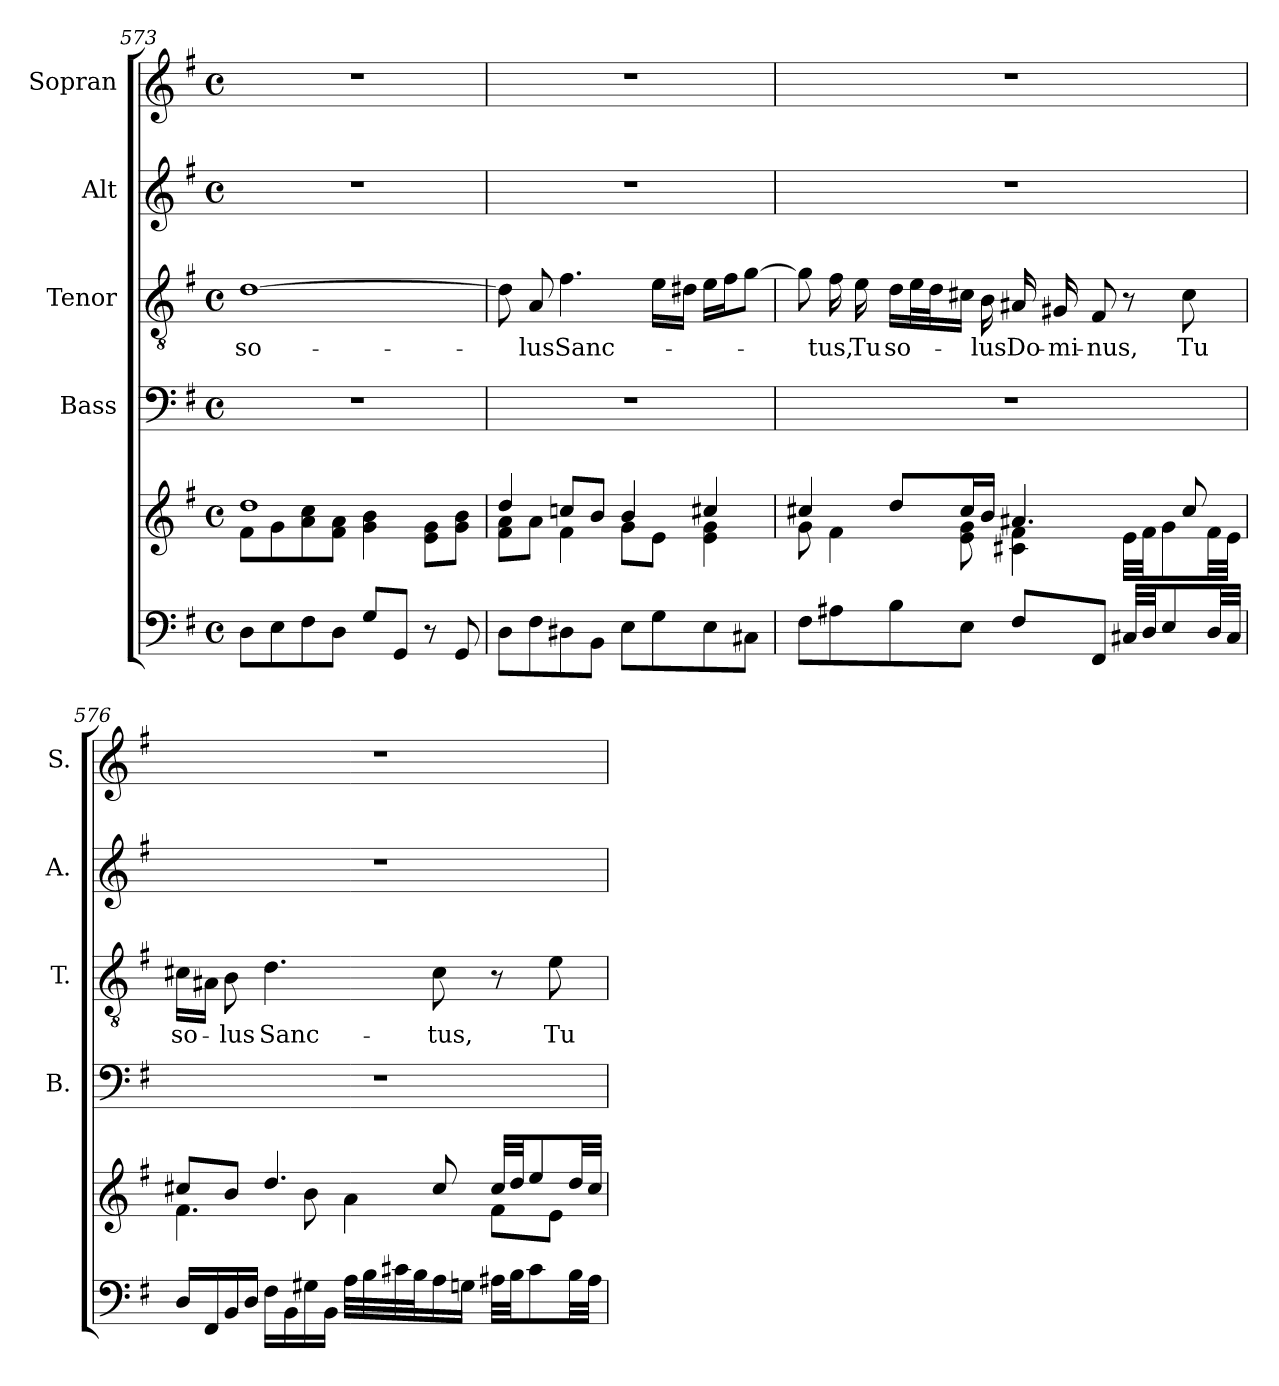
**kern	**kern	**kern	**kern	**text	**kern	**kern
*part5	*part5	*part4	*part3	*part3	*part2	*part1
*staff6	*staff5	*staff4	*staff3	*staff3	*staff2	*staff1
*	*	*I"Bass	*I"Tenor	*	*I"Alt	*I"Sopran
*	*	*I'B.	*I'T.	*	*I'A.	*I'S.
*clefF4	*clefG2	*clefF4	*clefGv2	*	*clefG2	*clefG2
*k[f#]	*k[f#]	*k[f#]	*k[f#]	*	*k[f#]	*k[f#]
*G:	*G:	*G:	*G:	*	*G:	*G:
*M4/4	*M4/4	*M4/4	*M4/4	*	*M4/4	*M4/4
*met(c)	*met(c)	*met(c)	*met(c)	*	*met(c)	*met(c)
=573	=573	=573	=573	=573	=573	=573
*	*^	*	*	*	*	*
!	!	!	!	!	!LO:LY:b	!	!
8D\L	1dd	8f#\L	1r	[1d	so-	1r	1r
8E\	.	8g\	.	.	.	.	.
8F#\	.	8a\ 8cc\	.	.	.	.	.
8D\J	.	8f#\ 8a\J	.	.	.	.	.
8G/L	.	4g\ 4b\	.	.	.	.	.
8GG/J	.	.	.	.	.	.	.
8r	.	8e\ 8g\L	.	.	.	.	.
8GG/	.	8g\ 8b\J	.	.	.	.	.
!!LO:LB:g=z
=574	=574	=574	=574	=574	=574	=574	=574
8D\L	4dd/	8f#\ 8a\L	1r	8d\]	.	1r	1r
!	!	!	!	!	!LO:LY:b	!	!
8F#\	.	8a\J	.	8A/	-lus	.	.
!	!	!	!	!	!LO:LY:b	!	!
8D#X\	8ccn/L	4f#\	.	4.f#\	Sanc-	.	.
8BB\J	8b/J	.	.	.	.	.	.
8E\L	4b/	8g\L	.	.	.	.	.
8G\	.	8e\J	.	16e\LL	.	.	.
.	.	.	.	16d#X\JJ	.	.	.
8E\	4cc#X/	4e\ 4g\	.	16e\LL	.	.	.
.	.	.	.	16f#\J	.	.	.
8C#X\J	.	.	.	[8g\J	.	.	.
=575	=575	=575	=575	=575	=575	=575	=575
8F#\L	4cc#X/	8g\	1r	8g\]	.	1r	1r
!	!	!	!	!	!LO:LY:b	!	!
8A#X\	.	4f#\	.	16f#\	-tus,	.	.
!	!	!	!	!	!LO:LY:b	!	!
.	.	.	.	16e\	Tu	.	.
!	!	!	!	!	!LO:LY:b	!	!
8B\	8dd/L	.	.	16d\LL	so-	.	.
.	.	.	.	32e\L	.	.	.
.	.	.	.	32d\J	.	.	.
8E\J	16cc#/L	8e\ 8g\	.	16c#X\JJ	.	.	.
!	!	!	!	!	!LO:LY:b	!	!
.	16b/JJ	.	.	16B\	-lus	.	.
!	!	!	!	!	!LO:LY:b	!	!
8F#/L	4.a#X/	4c#X\ 4f#\	.	16A#X/	Do-	.	.
!	!	!	!	!	!LO:LY:b	!	!
.	.	.	.	16G#X/	-mi-	.	.
!	!	!	!	!	!LO:LY:b	!	!
8FF#/J	.	.	.	8F#/	-nus,	.	.
32C#X/LLL	.	32e\LLL	.	8r	.	.	.
32D/JJ	.	32f#\JJ	.	.	.	.	.
8E/	.	8g\	.	.	.	.	.
!	!	!	!	!	!LO:LY:b	!	!
.	8cc#/	.	.	8c#\	Tu	.	.
32D/LL	.	32f#\LL	.	.	.	.	.
32C#/JJJ	.	32e\JJJ	.	.	.	.	.
!!LO:PB:g=z
=576	=576	=576	=576	=576	=576	=576	=576
!	!	!	!	!	!LO:LY:b	!	!
16D/LL	8cc#X/L	4.f#\	1r	16c#X\LL	so-	1r	1r
16FF#/	.	.	.	16A#X\JJ	.	.	.
!	!	!	!	!	!LO:LY:b	!	!
16BB/	8b/J	.	.	8B\	-lus	.	.
16D/JJ	.	.	.	.	.	.	.
!	!	!	!	!	!LO:LY:b	!	!
16F#\LL	4.dd/	.	.	4.d\	Sanc-	.	.
16BB\	.	.	.	.	.	.	.
16G#X\	.	8b\	.	.	.	.	.
16BB\JJ	.	.	.	.	.	.	.
32A\LLL	.	4a\	.	.	.	.	.
32B\	.	.	.	.	.	.	.
32c#X\	.	.	.	.	.	.	.
32B\J	.	.	.	.	.	.	.
!	!	!	!	!	!LO:LY:b	!	!
16A\	8cc#/	.	.	8c#\	-tus,	.	.
16Gn\JJ	.	.	.	.	.	.	.
32A#X\LLL	32cc#/LLL	8f#\L	.	8r	.	.	.
32B\JJ	32dd/JJ	.	.	.	.	.	.
8c#\	8ee/	.	.	.	.	.	.
!	!	!	!	!	!LO:LY:b	!	!
.	.	8e\J	.	8e\	Tu	.	.
32B\LL	32dd/LL	.	.	.	.	.	.
32A#\JJJ	32cc#/JJJ	.	.	.	.	.	.
*	*v	*v	*	*	*	*	*
=	=	=	=	=	=	=
*-	*-	*-	*-	*-	*-	*-
